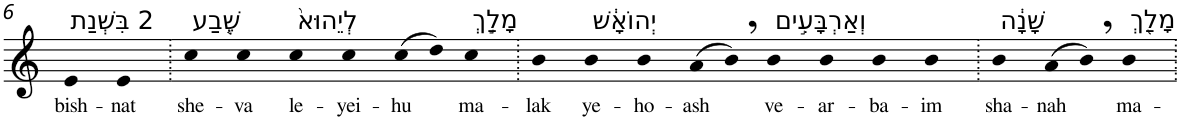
**kern	**text
*part1	*part1
*staff1	*staff1
*I"Piano	*
*I'Pno	*
!!LO:PB:g=z
*clefG2	*
*k[]	*
=6	=6
!LO:TX:a:t=2 בִּשְׁנַת	!
!	!LO:LY:b
4e	bish-
!	!LO:LY:b
4e	-nat
=7.	=7.
!LO:TX:a:t=שֶׁ֤בַע	!
!	!LO:LY:b
4cc	she-
!	!LO:LY:b
4cc	-va
!LO:TX:a:t=לְיֵהוּא֙	!
!	!LO:LY:b
4cc	le-
!	!LO:LY:b
4cc	-yei-
!	!LO:LY:b
(>8cc	-hu
8dd)	.
!LO:TX:a:t=מָלַ֣ךְ	!
!	!LO:LY:b
4cc	ma-
=8.	=8.
!	!LO:LY:b
4b	-lak
!LO:TX:a:t=יְהוֹאָ֔שׁ	!
!	!LO:LY:b
4b	ye-
!	!LO:LY:b
4b	-ho-
!	!LO:LY:b
(>8a	-ash
8b,)	.
!LO:TX:a:t=וְאַרְבָּעִ֣ים	!
!	!LO:LY:b
4b	ve-
!	!LO:LY:b
4b	-ar-
!	!LO:LY:b
4b	-ba-
!	!LO:LY:b
4b	-im
=9.	=9.
!LO:TX:a:t=שָׁנָ֔ה	!
!	!LO:LY:b
4b	sha-
!	!LO:LY:b
(>8a	-nah
8b,)	.
!LO:TX:a:t=מָלַ֖ךְ	!
!	!LO:LY:b
4b	ma-
=.	=.
*-	*-
